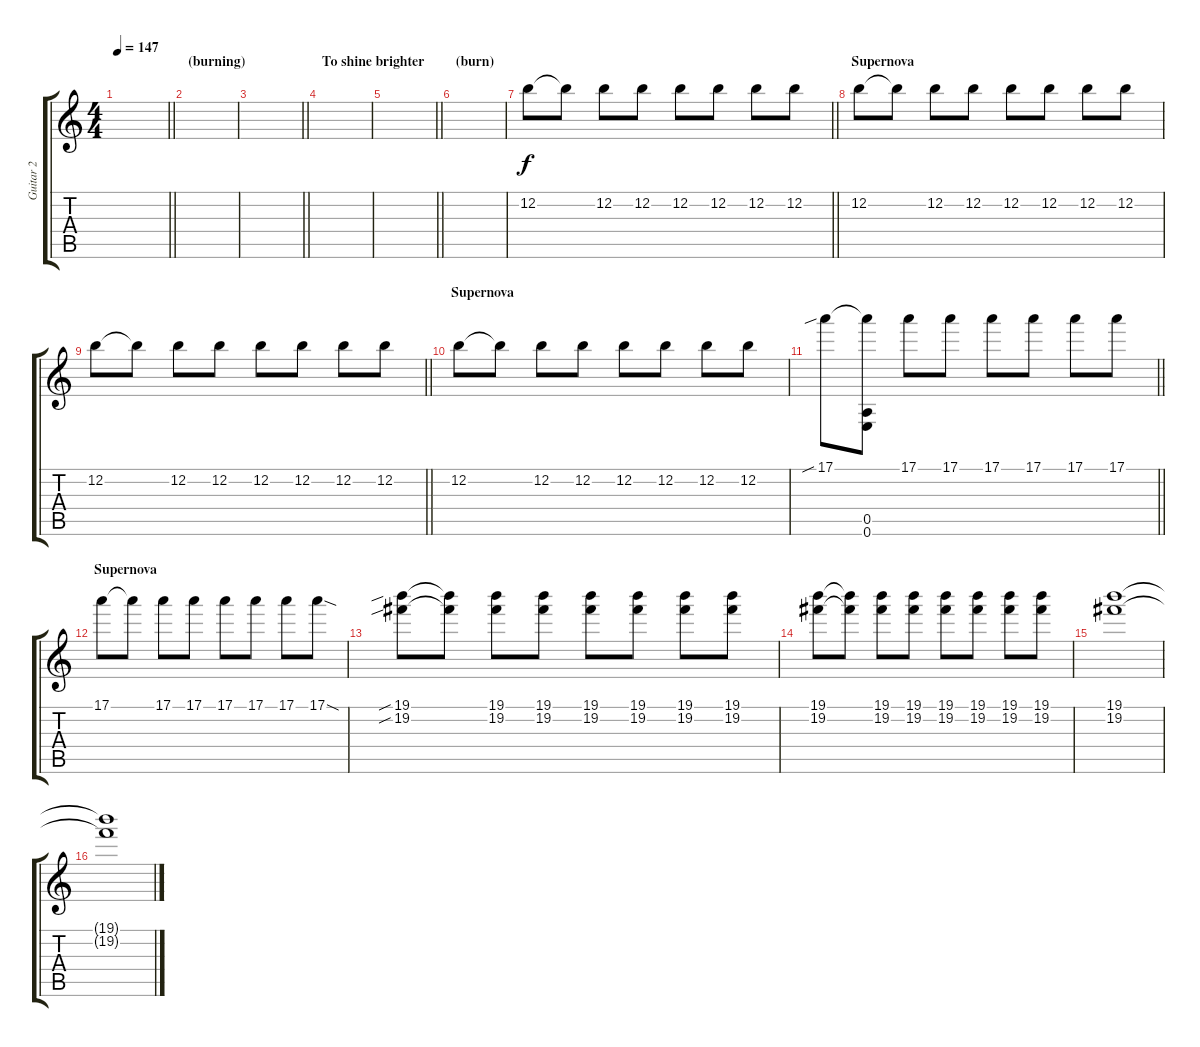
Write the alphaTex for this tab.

\track ("Guitar 2" "Guitar 2") {instrument overdrivenguitar}
\staff {score tabs}
\tuning (E4 B3 G3 D3 A2 E2) {hide}
\ts (4 4)
\tempo 147
\clef g2
\barLineRight lightlight
\ks c
|
\section ("" "(burning) ")
|
\barLineRight lightlight
|
\section ("" "To shine brighter ")
|
\barLineRight lightlight
|
\section ("" "(burn) ")
|
\barLineRight lightlight
12.2.8 12.2{t}.8 12.2.8 12.2.8 12.2.8 12.2.8 12.2.8 12.2.8 |
\section ("" "Supernova ")
12.2.8 12.2{t}.8 12.2.8 12.2.8 12.2.8 12.2.8 12.2.8 12.2.8 |
\barLineRight lightlight
12.2.8 12.2{t}.8 12.2.8 12.2.8 12.2.8 12.2.8 12.2.8 12.2.8 |
\section ("" "Supernova ")
12.2.8 12.2{t}.8 12.2.8 12.2.8 12.2.8 12.2.8 12.2.8 12.2.8 |
\barLineRight lightlight
17.1{sib}.8 (17.1{t} 0.5 0.6).8 17.1.8 17.1.8 17.1.8 17.1.8 17.1.8 17.1.8 |
\section ("" "Supernova ")
17.1.8 17.1{t}.8 17.1.8 17.1.8 17.1.8 17.1.8 17.1.8 17.1{sod}.8 |
(19.1{sib} 19.2{sib}).8 (19.1{t} 19.2{t}).8 (19.1 19.2).8 (19.1 19.2).8 (19.1 19.2).8 (19.1 19.2).8 (19.1 19.2).8 (19.1 19.2).8 |
(19.1 19.2).8 (19.1{t} 19.2{t}).8 (19.1 19.2).8 (19.1 19.2).8 (19.1 19.2).8 (19.1 19.2).8 (19.1 19.2).8 (19.1 19.2).8 |
(19.1 19.2).1 |
(19.1{t} 19.2{t}).1
